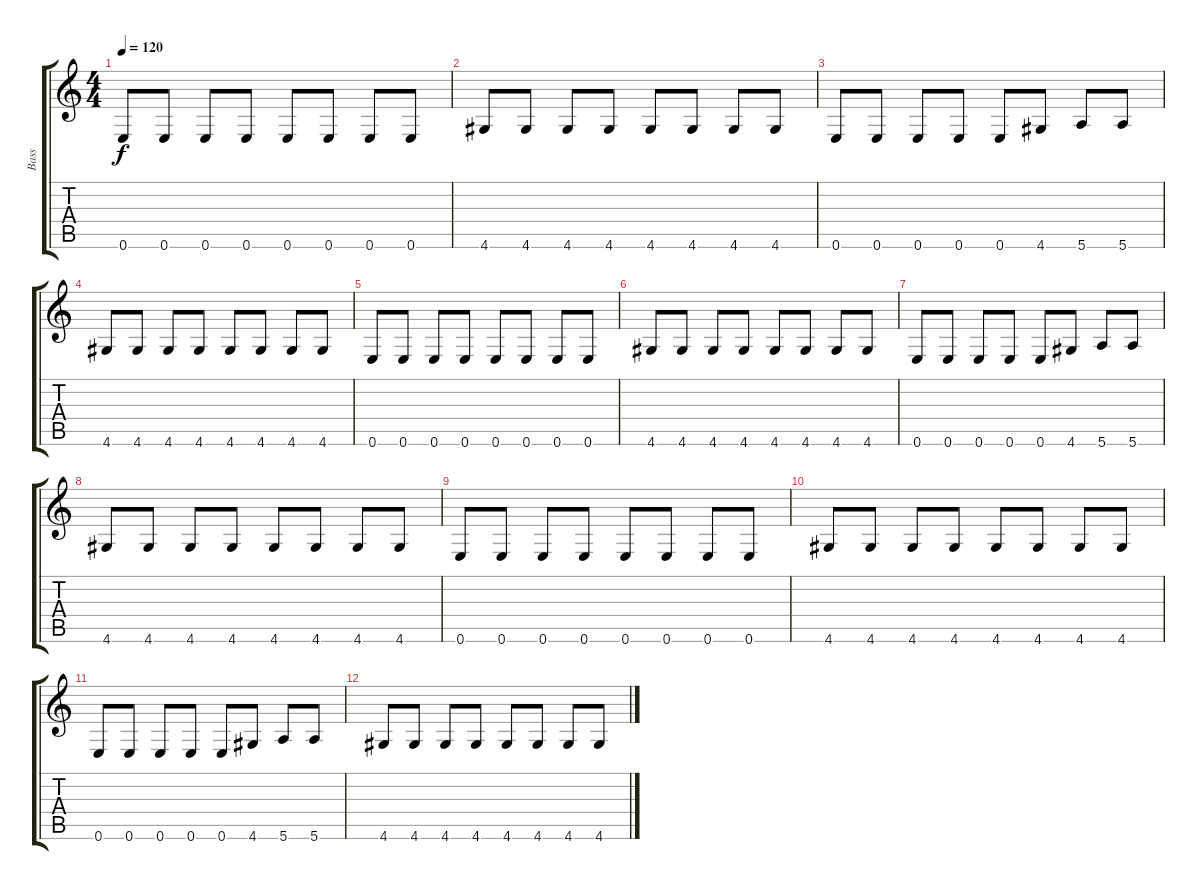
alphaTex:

\track ("Bass" "Bass") {instrument acousticbass}
\staff {score tabs}
\tuning (E4 B3 G3 D3 A2 E2) {hide}
\ts (4 4)
\tempo 120
\clef g2
\ks c
0.6.8{dy f} 0.6.8 0.6.8 0.6.8 0.6.8 0.6.8 0.6.8 0.6.8 |
4.6.8 4.6.8 4.6.8 4.6.8 4.6.8 4.6.8 4.6.8 4.6.8 |
0.6.8 0.6.8 0.6.8 0.6.8 0.6.8 4.6.8 5.6.8 5.6.8 |
4.6.8 4.6.8 4.6.8 4.6.8 4.6.8 4.6.8 4.6.8 4.6.8 |
0.6.8 0.6.8 0.6.8 0.6.8 0.6.8 0.6.8 0.6.8 0.6.8 |
4.6.8 4.6.8 4.6.8 4.6.8 4.6.8 4.6.8 4.6.8 4.6.8 |
0.6.8 0.6.8 0.6.8 0.6.8 0.6.8 4.6.8 5.6.8 5.6.8 |
4.6.8 4.6.8 4.6.8 4.6.8 4.6.8 4.6.8 4.6.8 4.6.8 |
0.6.8 0.6.8 0.6.8 0.6.8 0.6.8 0.6.8 0.6.8 0.6.8 |
4.6.8 4.6.8 4.6.8 4.6.8 4.6.8 4.6.8 4.6.8 4.6.8 |
0.6.8 0.6.8 0.6.8 0.6.8 0.6.8 4.6.8 5.6.8 5.6.8 |
4.6.8 4.6.8 4.6.8 4.6.8 4.6.8 4.6.8 4.6.8 4.6.8
